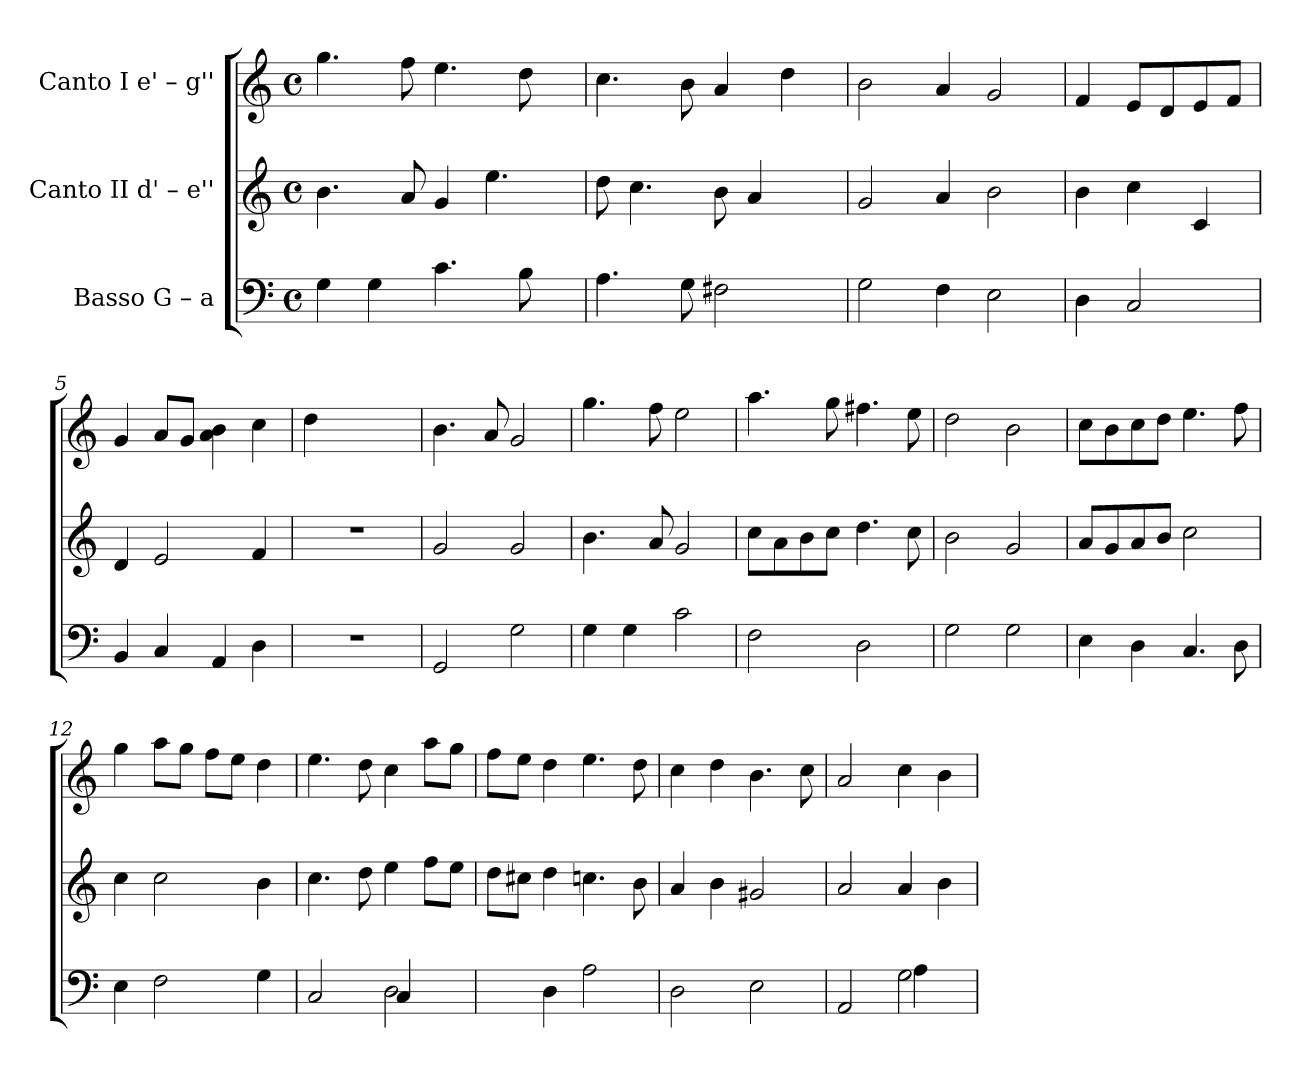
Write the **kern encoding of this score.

**kern	**text	**kern	**text	**kern	**text
*part3	*part3	*part2	*part2	*part1	*part1
*staff3	*staff3	*staff2	*staff2	*staff1	*staff1
*I"Basso  G – a	*	*I"Canto II  d' – e''	*	*I"Canto I  e' – g''	*
!!LO:PB:g=z
*stria5	*	*stria5	*	*stria5	*
*clefF4	*	*clefG2	*	*clefG2	*
*k[]	*	*k[]	*	*k[]	*
*C:	*	*C:	*	*C:	*
*M4/4	*	*M4/4	*	*M4/4	*
*met(c)	*	*met(c)	*	*met(c)	*
=1	=1	=1	=1	=1	=1
!	!LO:LY:b:cj	!	!LO:LY:b:cj	!	!LO:LY:b:cj
4G\	.	4.b\	.	4.gg\	.
!	!LO:LY:b:cj	!	!	!	!
4G\	.	.	.	.	.
!	!	!	!LO:LY:b:cj	!	!LO:LY:b:cj
.	.	8a/	.	8ff\	.
!	!LO:LY:b:cj	!	!	!	!LO:LY:b:cj
4.c\	.	4g/	.	4.ee\	.
!	!	!	!LO:LY:b:cj	!	!
.	.	4.ee\	.	.	.
!	!LO:LY:b:cj	!	!	!	!LO:LY:b:cj
8B\	.	.	.	8dd\	.
8ryy	.	.	.	8ryy	.
=2	=2	=2	=2	=2	=2
!	!LO:LY:b:cj	!	!LO:LY:b:cj	!	!LO:LY:b:cj
4.A\	.	8dd\	.	4.cc\	.
!	!	!	!LO:LY:b:cj	!	!
.	.	4.cc\	.	.	.
!	!LO:LY:b:cj	!	!	!	!LO:LY:b:cj
8G\	.	.	.	8b\	.
!	!LO:LY:b:cj	!	!LO:LY:b:cj	!	!LO:LY:b:cj
2F#X\	.	8b\	.	4a/	.
!	!	!	!LO:LY:b:cj	!	!
.	.	4a/	.	.	.
!	!	!	!	!	!LO:LY:b:cj
.	.	.	.	4dd\	.
.	.	8ryy	.	.	.
=3	=3	=3	=3	=3	=3
!	!LO:LY:b:cj	!	!LO:LY:b:cj	!	!LO:LY:b:cj
2G\	.	2g/	.	2b\	.
!	!LO:LY:b:cj	!	!LO:LY:b:cj	!	!LO:LY:b:cj
4F\	.	4a/	.	4a/	.
!	!LO:LY:b:cj	!	!LO:LY:b:cj	!	!LO:LY:b:cj
2E\	.	2b\	.	2g/	.
=4	=4	=4	=4	=4	=4
!	!LO:LY:b:cj	!	!LO:LY:b:cj	!	!LO:LY:b:cj
4D\	.	4b\	.	4f/	.
!	!LO:LY:b:cj	!	!LO:LY:b:cj	!	!LO:LY:b:cj
2C/	.	4cc\	.	8e/L	.
!	!	!	!	!	!LO:LY:b:cj
.	.	.	.	8d/	.
!	!	!	!LO:LY:b:cj	!	!LO:LY:b:cj
.	.	4c/	.	8e/	.
!	!	!	!	!	!LO:LY:b:cj
.	.	.	.	8f/J	.
!!LO:LB:g=z
=5	=5	=5	=5	=5	=5
!	!LO:LY:b:cj	!	!LO:LY:b:cj	!	!LO:LY:b:cj
4BB/	.	4d/	.	4g/	.
!	!LO:LY:b:cj	!	!LO:LY:b:cj	!	!LO:LY:b:cj
4C/	.	2e/	.	8a/L	.
!	!	!	!	!	!LO:LY:b:cj
.	.	.	.	8g/J	.
!	!LO:LY:b:cj	!	!	!	!LO:LY:b:cj
4AA/	.	.	.	4a\ 4b\	.
!	!LO:LY:b:cj	!	!LO:LY:b:cj	!	!LO:LY:b:cj
4D\	.	4f/	.	4cc\	.
=6	=6	=6	=6	=6	=6
!	!	!	!	!	!LO:LY:b:cj
1r	.	1r	.	4dd\	.
.	.	.	.	2.ryy	.
=7	=7	=7	=7	=7	=7
!	!LO:LY:b:cj	!	!LO:LY:b:cj	!	!LO:LY:b:cj
2GG/	.	2g/	.	4.b\	.
!	!	!	!	!	!LO:LY:b:cj
.	.	.	.	8a/	.
!	!LO:LY:b:cj	!	!LO:LY:b:cj	!	!LO:LY:b:cj
2G\	.	2g/	.	2g/	.
=8	=8	=8	=8	=8	=8
!	!LO:LY:b:cj	!	!LO:LY:b:cj	!	!LO:LY:b:cj
4G\	.	4.b\	.	4.gg\	.
!	!LO:LY:b:cj	!	!	!	!
4G\	.	.	.	.	.
!	!	!	!LO:LY:b:cj	!	!LO:LY:b:cj
.	.	8a/	.	8ff\	.
!	!LO:LY:b:cj	!	!LO:LY:b:cj	!	!LO:LY:b:cj
2c\	.	2g/	.	2ee\	.
=9	=9	=9	=9	=9	=9
!	!LO:LY:b:cj	!	!LO:LY:b:cj	!	!LO:LY:b:cj
2F\	.	8cc\L	.	4.aa\	.
!	!	!	!LO:LY:b:cj	!	!
.	.	8a\	.	.	.
!	!	!	!LO:LY:b:cj	!	!
.	.	8b\	.	.	.
!	!	!	!LO:LY:b:cj	!	!LO:LY:b:cj
.	.	8cc\J	.	8gg\	.
!	!LO:LY:b:cj	!	!LO:LY:b:cj	!	!LO:LY:b:cj
2D\	.	4.dd\	.	4.ff#X\	.
!	!	!	!LO:LY:b:cj	!	!LO:LY:b:cj
.	.	8cc\	.	8ee\	.
=10	=10	=10	=10	=10	=10
!	!LO:LY:b:cj	!	!LO:LY:b:cj	!	!LO:LY:b:cj
2G\	.	2b\	.	2dd\	.
!	!LO:LY:b:cj	!	!LO:LY:b:cj	!	!LO:LY:b:cj
2G\	.	2g/	.	2b\	.
=11	=11	=11	=11	=11	=11
!	!LO:LY:b:cj	!	!LO:LY:b:cj	!	!LO:LY:b:cj
4E\	.	8a/L	.	8cc\L	.
!	!	!	!LO:LY:b:cj	!	!LO:LY:b:cj
.	.	8g/	.	8b\	.
!	!LO:LY:b:cj	!	!LO:LY:b:cj	!	!LO:LY:b:cj
4D\	.	8a/	.	8cc\	.
!	!	!	!LO:LY:b:cj	!	!LO:LY:b:cj
.	.	8b/J	.	8dd\J	.
!	!LO:LY:b:cj	!	!LO:LY:b:cj	!	!LO:LY:b:cj
4.C/	.	2cc\	.	4.ee\	.
!	!LO:LY:b:cj	!	!	!	!LO:LY:b:cj
8D\	.	.	.	8ff\	.
!!LO:LB:g=z
=12	=12	=12	=12	=12	=12
!	!LO:LY:b:cj	!	!LO:LY:b:cj	!	!LO:LY:b:cj
4E\	.	4cc\	.	4gg\	.
!	!LO:LY:b:cj	!	!LO:LY:b:cj	!	!LO:LY:b:cj
2F\	.	2cc\	.	8aa\L	.
!	!	!	!	!	!LO:LY:b:cj
.	.	.	.	8gg\J	.
!	!	!	!	!	!LO:LY:b:cj
.	.	.	.	8ff\L	.
!	!	!	!	!	!LO:LY:b:cj
.	.	.	.	8ee\J	.
!	!LO:LY:b:cj	!	!LO:LY:b:cj	!	!LO:LY:b:cj
4G\	.	4b\	.	4dd\	.
=13	=13	=13	=13	=13	=13
!	!LO:LY:b:cj	!	!LO:LY:b:cj	!	!LO:LY:b:cj
*^	*	*	*	*	*
2C/	2ryy	.	4.cc\	.	4.ee\	.
!	!	!	!	!LO:LY:b:cj	!	!LO:LY:b:cj
.	.	.	8dd\	.	8dd\	.
!	!	!LO:LY:b:cj	!	!LO:LY:b:cj	!	!LO:LY:b:cj
2D\	4C/	.	4ee\	.	4cc\	.
!	!	!	!	!LO:LY:b:cj	!	!LO:LY:b:cj
.	4ryy	.	8ff\L	.	8aa\L	.
!	!	!	!	!LO:LY:b:cj	!	!LO:LY:b:cj
.	.	.	8ee\J	.	8gg\J	.
*v	*v	*	*	*	*	*
=14	=14	=14	=14	=14	=14
!	!	!	!LO:LY:b:cj	!	!LO:LY:b:cj
4ryy	.	8dd\L	.	8ff\L	.
!	!	!	!LO:LY:b:cj	!	!LO:LY:b:cj
.	.	8cc#X\J	.	8ee\J	.
!	!LO:LY:b:cj	!	!LO:LY:b:cj	!	!LO:LY:b:cj
4D\	.	4dd\	.	4dd\	.
!	!LO:LY:b:cj	!	!LO:LY:b:cj	!	!LO:LY:b:cj
2A\	.	4.ccn\	.	4.ee\	.
!	!	!	!LO:LY:b:cj	!	!LO:LY:b:cj
.	.	8b\	.	8dd\	.
=15	=15	=15	=15	=15	=15
!	!LO:LY:b:cj	!	!LO:LY:b:cj	!	!LO:LY:b:cj
2D\	.	4a/	.	4cc\	.
!	!	!	!LO:LY:b:cj	!	!LO:LY:b:cj
.	.	4b\	.	4dd\	.
!	!LO:LY:b:cj	!	!LO:LY:b:cj	!	!LO:LY:b:cj
2E\	.	2g#X/	.	4.b\	.
!	!	!	!	!	!LO:LY:b:cj
.	.	.	.	8cc\	.
=16	=16	=16	=16	=16	=16
!	!LO:LY:b:cj	!	!LO:LY:b:cj	!	!LO:LY:b:cj
*^	*	*	*	*	*
2AA/	2ryy	.	2a/	.	2a/	.
!	!	!LO:LY:b:cj	!	!LO:LY:b:cj	!	!LO:LY:b:cj
2G\	4A\	.	4a/	.	4cc\	.
!	!	!	!	!LO:LY:b:cj	!	!LO:LY:b:cj
.	4ryy	.	4b\	.	4b\	.
*v	*v	*	*	*	*	*
=	=	=	=	=	=
*-	*-	*-	*-	*-	*-
